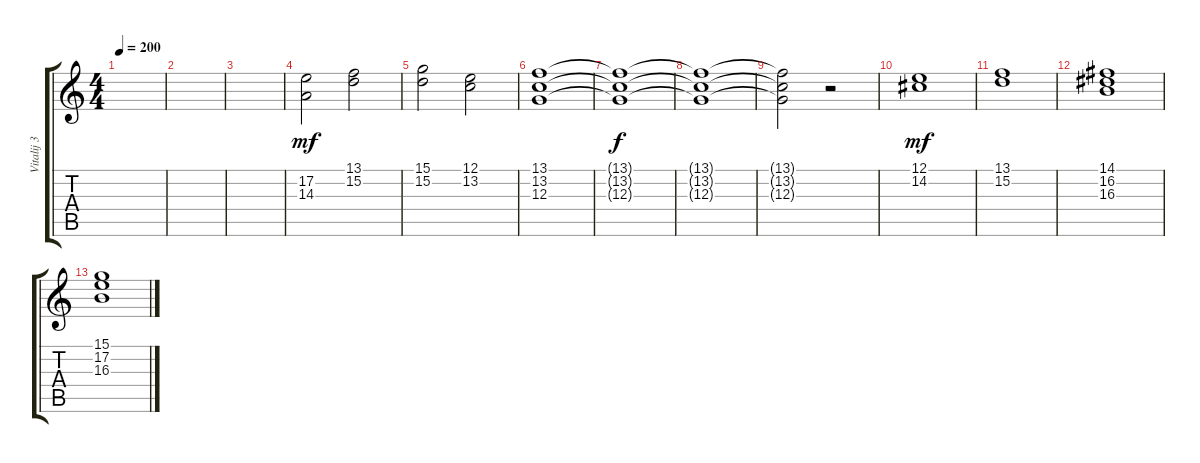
\track ("Vitalij 3" "Vitalij 3") {instrument stringensemble1}
\staff {score tabs}
\tuning (E4 B3 G3 D3 A2 E2) {hide}
\ts (4 4)
\tempo 200
\clef g2
\ks c
|
|
|
(17.2 14.3).2{dy mf instrument drawbarorgan} (13.1 15.2).2 |
(15.1 15.2).2 (12.1 13.2).2 |
(13.1 13.2 12.3).1 |
(13.1{t} 13.2{t} 12.3{t}).1{dy f} |
(13.1{t} 13.2{t} 12.3{t}).1 |
(13.1{t} 13.2{t} 12.3{t}).2 r.2 |
(12.1 14.2).1{dy mf instrument rockorgan} |
(13.1 15.2).1 |
(14.1 16.2 16.3).1 |
(15.1 17.2 16.3).1
